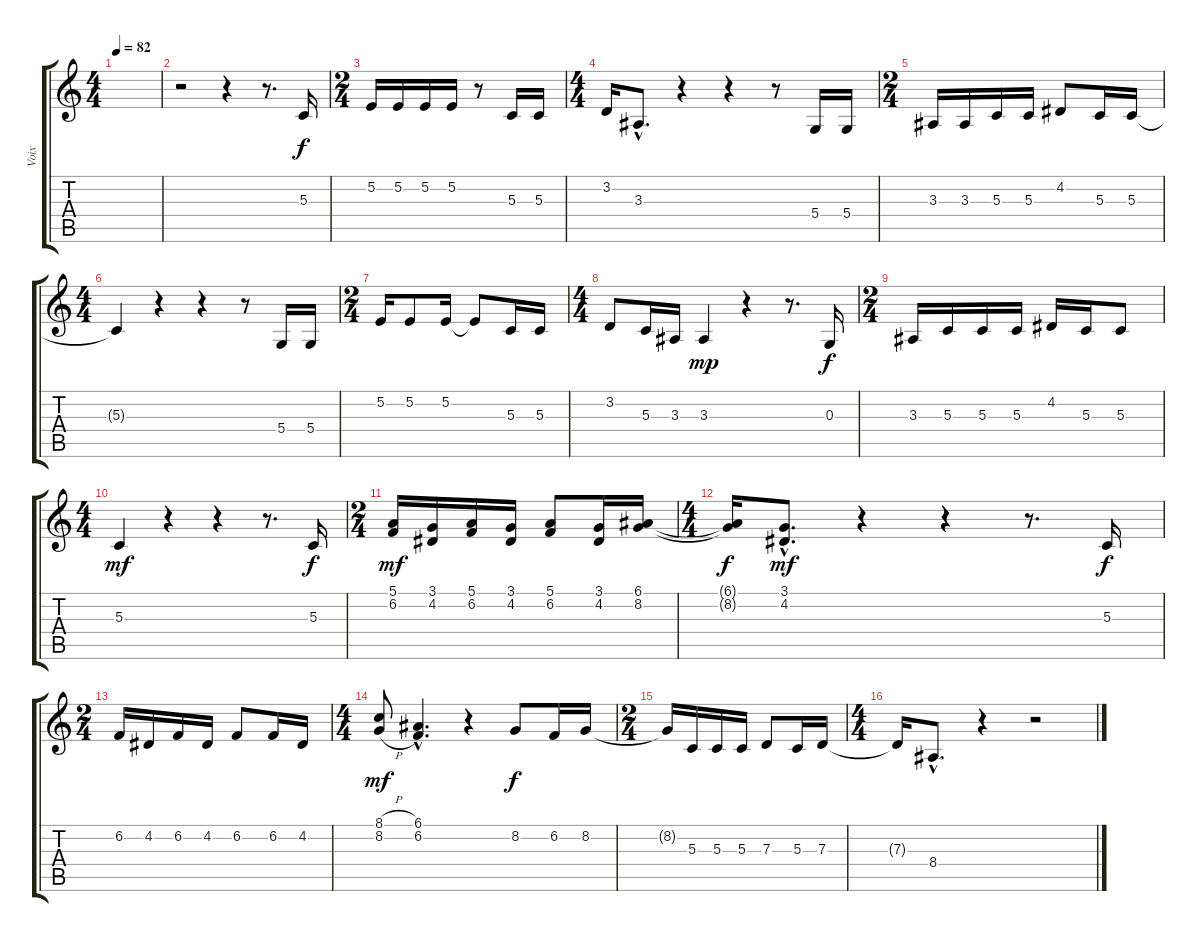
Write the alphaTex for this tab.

\track ("Voix" "Voix") {instrument accordion}
\staff {score tabs}
\tuning (E4 B3 G3 D3 A2 E2) {hide}
\ts (4 4)
\tempo 82
\clef g2
\ks c
|
r.2 r.4 r.8{d} 5.3.16 |
\ts (2 4)
5.2.16 5.2.16 5.2.16 5.2.16 r.8 5.3.16 5.3.16 |
\ts (4 4)
3.2.16 3.3{hac}.8{d} r.4 r.4 r.8 5.4.16 5.4.16 |
\ts (2 4)
3.3.16 3.3.16 5.3.16 5.3.16 4.2.8 5.3.16 5.3.16 |
\ts (4 4)
5.3{t}.4 r.4 r.4 r.8 5.4.16 5.4.16 |
\ts (2 4)
5.2.16 5.2.8 5.2.16 5.2{t}.8 5.3.16 5.3.16 |
\ts (4 4)
3.2.8 5.3.16 3.3.16 3.3.4{dy mp} r.4 r.8{d} 0.3.16{dy f} |
\ts (2 4)
3.3.16 5.3.16 5.3.16 5.3.16 4.2.16 5.3.16 5.3.8 |
\ts (4 4)
5.3.4{dy mf} r.4 r.4 r.8{d} 5.3.16{dy f} |
\ts (2 4)
(5.1 6.2).16{dy mf} (3.1 4.2).16 (5.1 6.2).16 (3.1 4.2).16 (5.1 6.2).8 (3.1 4.2).16 (6.1 8.2).16 |
\ts (4 4)
(6.1{t} 8.2{t}).16{dy f} (3.1{hac} 4.2{hac}).8{d dy mf} r.4 r.4 r.8{d} 5.3.16{dy f} |
\ts (2 4)
6.2.16 4.2.16 6.2.16 4.2.16 6.2.8 6.2.16 4.2.16 |
\ts (4 4)
(8.1{h} 8.2{h}).8{dy mf} (6.1{hac} 6.2{hac}).4{d} r.4 8.2.8{dy f} 6.2.16 8.2.16 |
\ts (2 4)
8.2{t}.16 5.3.16 5.3.16 5.3.16 7.3.8 5.3.16 7.3.16 |
\ts (4 4)
7.3{t}.16 8.4{hac}.8{d} r.4 r.2
